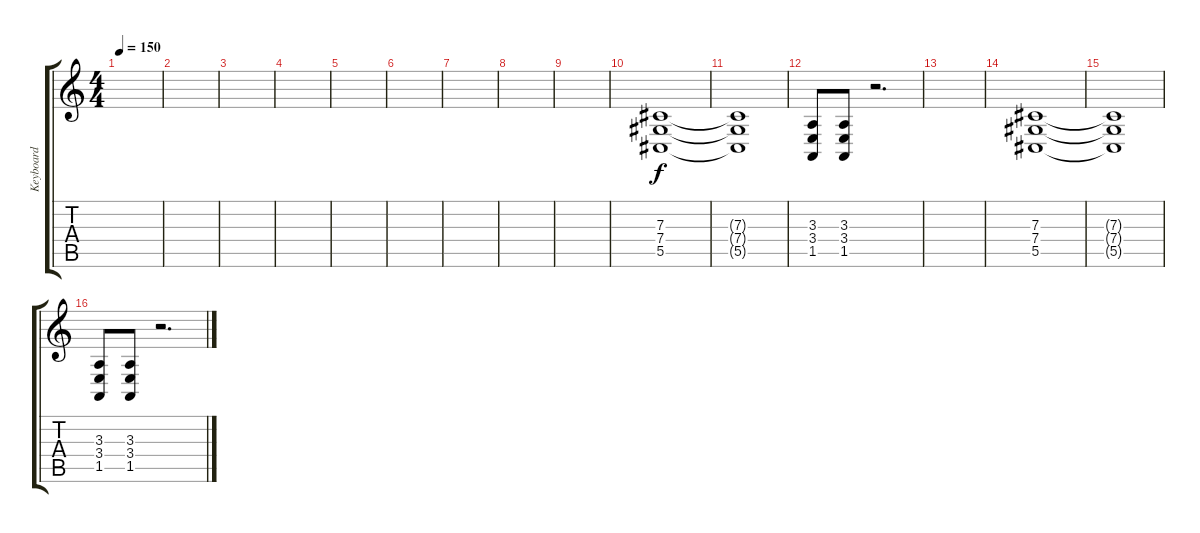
\track ("Keyboard" "Keyboard") {instrument choiraahs}
\staff {score tabs}
\tuning (Eb4 Bb3 Gb3 Db3 Ab2 Eb2) {hide}
\ts (4 4)
\tempo 150
\clef g2
\ks c
|
|
|
|
|
|
|
|
|
(7.3 7.4 5.5).1 |
(7.3{t} 7.4{t} 5.5{t}).1 |
(3.3 3.4 1.5).8 (3.3 3.4 1.5).8 r.2{d} |
|
(7.3 7.4 5.5).1 |
(7.3{t} 7.4{t} 5.5{t}).1 |
(3.3 3.4 1.5).8 (3.3 3.4 1.5).8 r.2{d}
